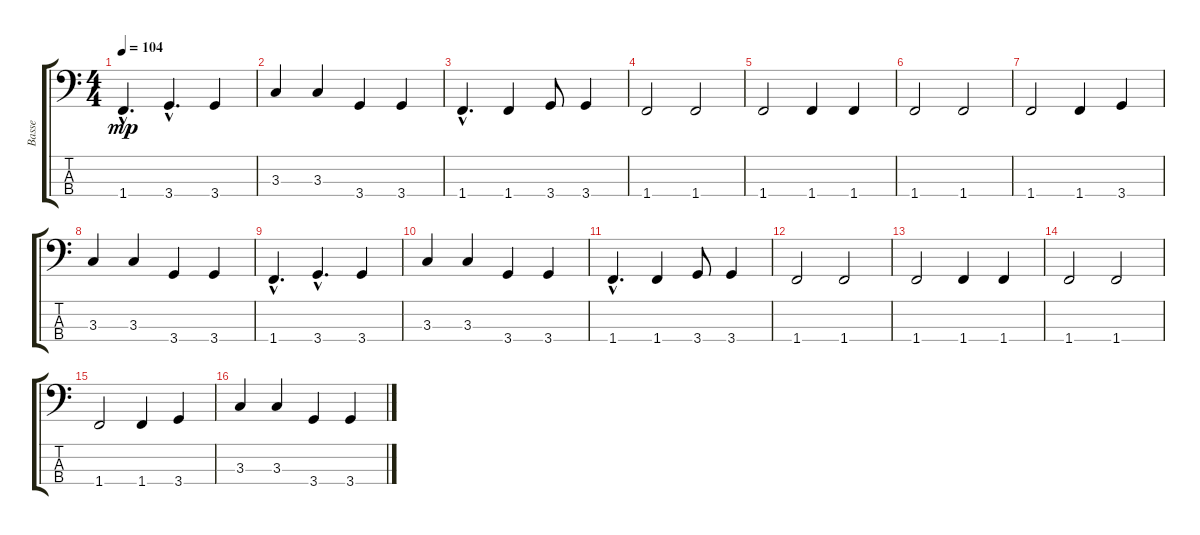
\track ("Basse" "Basse") {instrument electricbasspick}
\staff {score tabs}
\tuning (G2 D2 A1 E1) {hide}
\ts (4 4)
\tempo 104
\clef f4
\ks c
1.4{hac}.4{d dy mp} 3.4{hac}.4{d} 3.4.4 |
3.3.4 3.3.4 3.4.4 3.4.4 |
1.4{hac}.4{d} 1.4.4 3.4.8 3.4.4 |
1.4.2 1.4.2 |
1.4.2 1.4.4 1.4.4 |
1.4.2 1.4.2 |
1.4.2 1.4.4 3.4.4 |
3.3.4 3.3.4 3.4.4 3.4.4 |
1.4{hac}.4{d} 3.4{hac}.4{d} 3.4.4 |
3.3.4 3.3.4 3.4.4 3.4.4 |
1.4{hac}.4{d} 1.4.4 3.4.8 3.4.4 |
1.4.2 1.4.2 |
1.4.2 1.4.4 1.4.4 |
1.4.2 1.4.2 |
1.4.2 1.4.4 3.4.4 |
3.3.4 3.3.4 3.4.4 3.4.4
